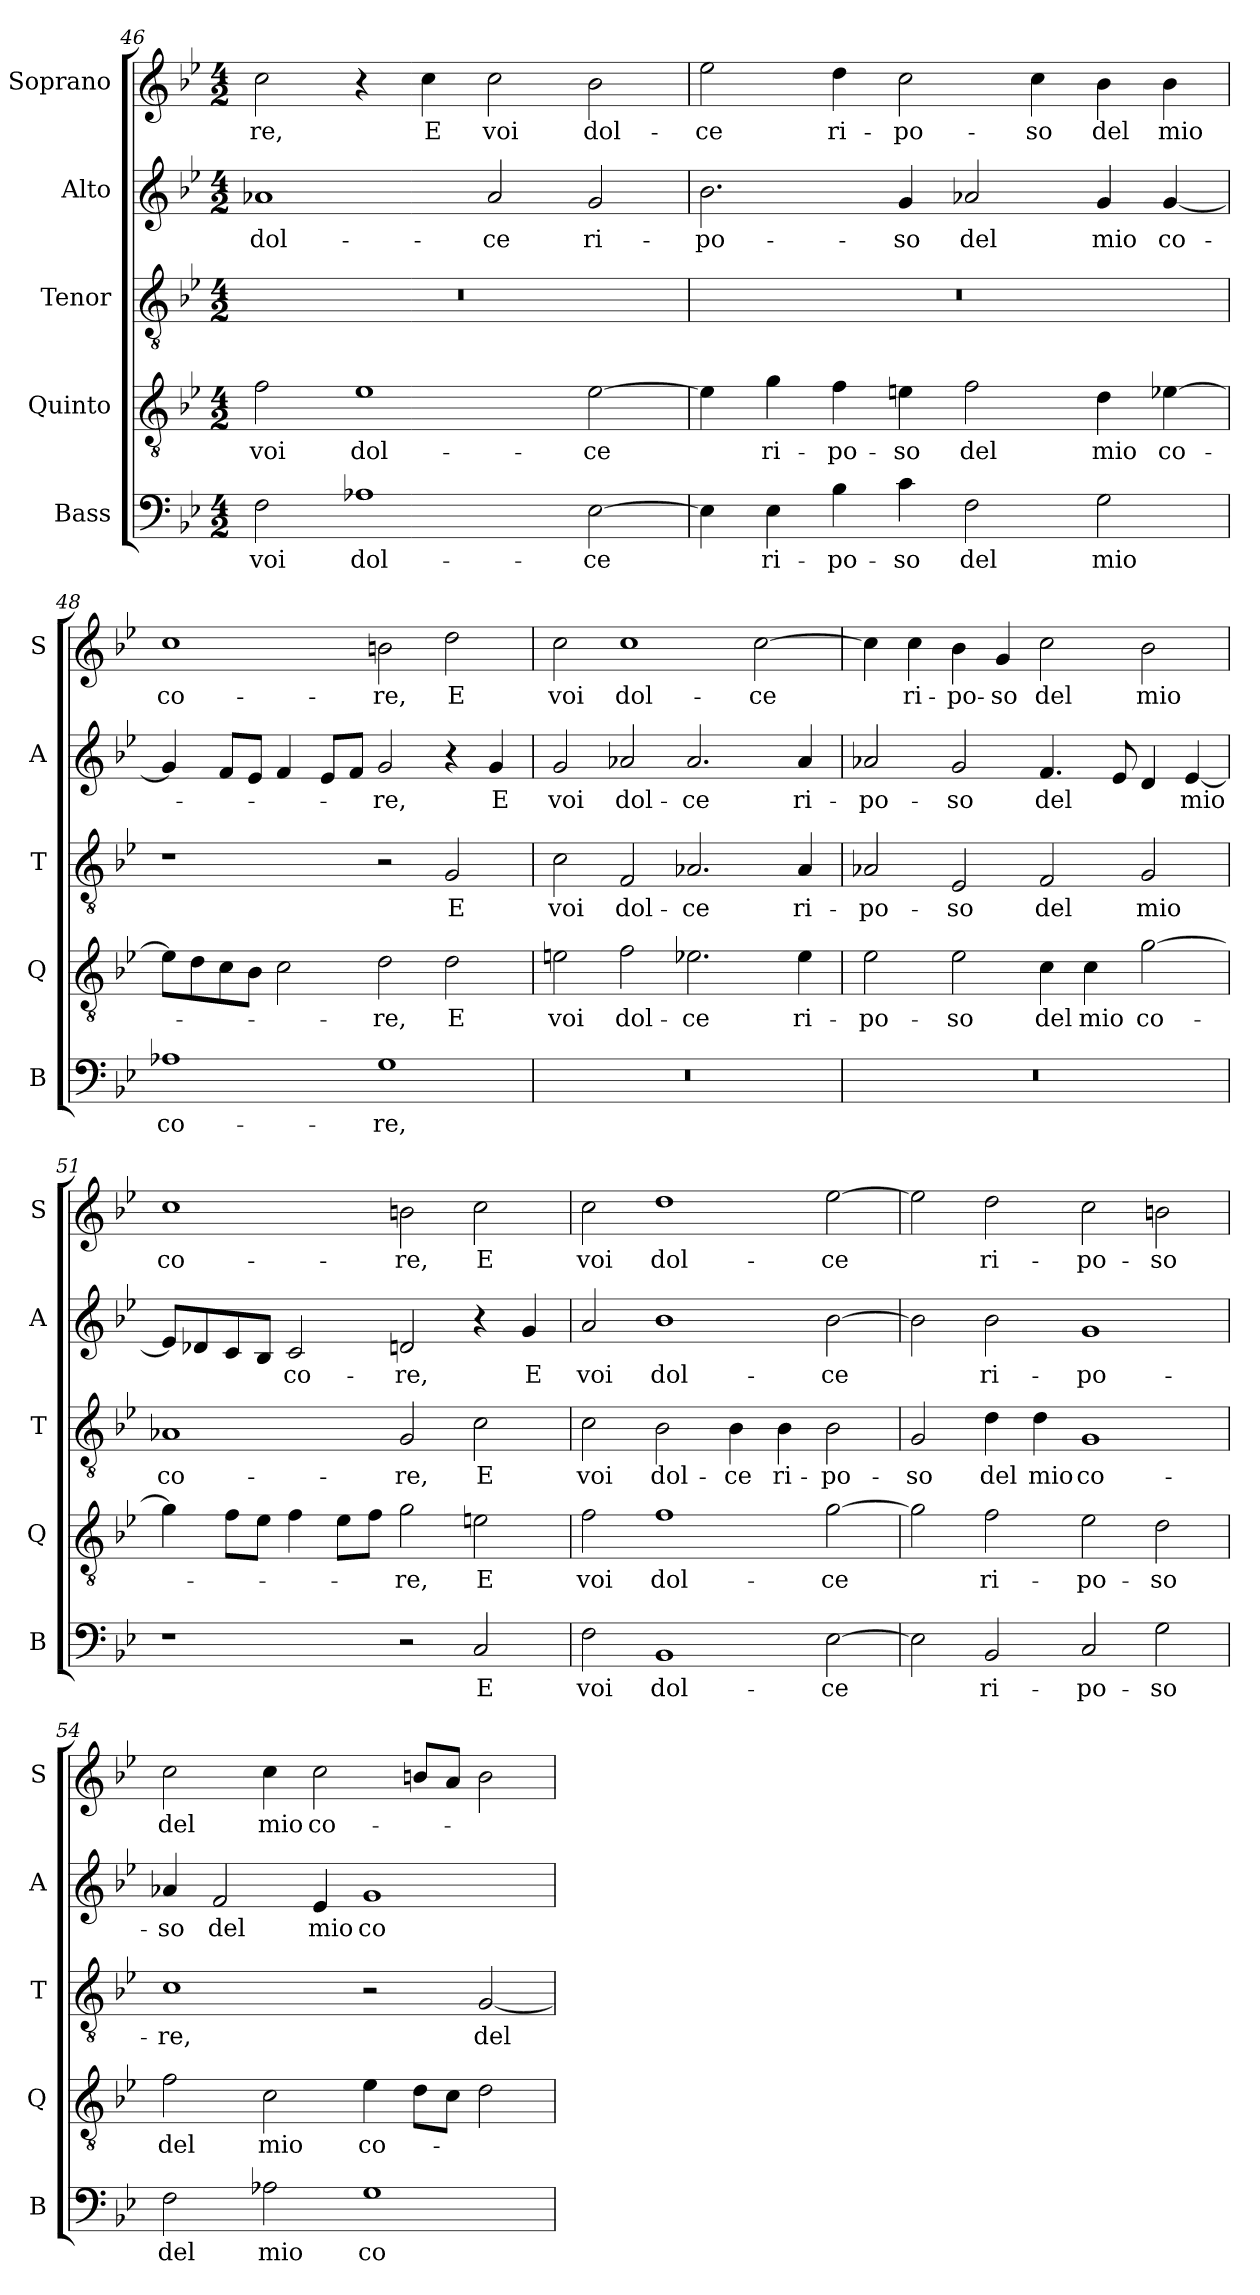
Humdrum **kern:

**kern	**text	**kern	**text	**kern	**text	**kern	**text	**kern	**text
*part5	*part5	*part4	*part4	*part3	*part3	*part2	*part2	*part1	*part1
*staff5	*staff5	*staff4	*staff4	*staff3	*staff3	*staff2	*staff2	*staff1	*staff1
*I"Bass	*	*I"Quinto	*	*I"Tenor	*	*I"Alto	*	*I"Soprano	*
*I'B	*	*I'Q	*	*I'T	*	*I'A	*	*I'S	*
*clefF4	*	*clefGv2	*	*clefGv2	*	*clefG2	*	*clefG2	*
*k[b-e-]	*	*k[b-e-]	*	*k[b-e-]	*	*k[b-e-]	*	*k[b-e-]	*
*B-:	*	*B-:	*	*B-:	*	*B-:	*	*B-:	*
*M4/2	*	*M4/2	*	*M4/2	*	*M4/2	*	*M4/2	*
=46	=46	=46	=46	=46	=46	=46	=46	=46	=46
!	!LO:LY:b	!	!LO:LY:b	!	!	!	!LO:LY:b	!	!LO:LY:b
2F\	voi	2f\	voi	0r	.	1a-X	dol-	2cc\	-re,
!	!LO:LY:b	!	!LO:LY:b	!	!	!	!	!	!
1A-X	dol-	1e-	dol-	.	.	.	.	4r	.
!	!	!	!	!	!	!	!	!	!LO:LY:b
.	.	.	.	.	.	.	.	4cc\	E
!	!	!	!	!	!	!	!LO:LY:b	!	!LO:LY:b
.	.	.	.	.	.	2a-/	-ce	2cc\	voi
!	!LO:LY:b	!	!LO:LY:b	!	!	!	!LO:LY:b	!	!LO:LY:b
[2E-\	-ce	[2e-\	-ce	.	.	2g/	ri-	2b-\	dol-
=47	=47	=47	=47	=47	=47	=47	=47	=47	=47
!	!	!	!	!	!	!	!LO:LY:b	!	!LO:LY:b
4E-\]	.	4e-\]	.	0r	.	2.b-\	-po-	2ee-\	-ce
!	!LO:LY:b	!	!LO:LY:b	!	!	!	!	!	!
4E-\	ri-	4g\	ri-	.	.	.	.	.	.
!	!LO:LY:b	!	!LO:LY:b	!	!	!	!	!	!LO:LY:b
4B-\	-po-	4f\	-po-	.	.	.	.	4dd\	ri-
!	!LO:LY:b	!	!LO:LY:b	!	!	!	!LO:LY:b	!	!LO:LY:b
4c\	-so	4en\	-so	.	.	4g/	-so	2cc\	-po-
!	!LO:LY:b	!	!LO:LY:b	!	!	!	!LO:LY:b	!	!
2F\	del	2f\	del	.	.	2a-X/	del	.	.
!	!	!	!	!	!	!	!	!	!LO:LY:b
.	.	.	.	.	.	.	.	4cc\	-so
!	!LO:LY:b	!	!LO:LY:b	!	!	!	!LO:LY:b	!	!LO:LY:b
2G\	mio	4d\	mio	.	.	4g/	mio	4b-\	del
!	!	!	!LO:LY:b	!	!	!	!LO:LY:b	!	!LO:LY:b
.	.	[4e-X\	co-	.	.	[4g/	co-	4b-\	mio
!!LO:PB:g=z
=48	=48	=48	=48	=48	=48	=48	=48	=48	=48
!	!LO:LY:b	!	!	!	!	!	!	!	!LO:LY:b
1A-X	co-	8e-\L]	.	1r	.	4g/]	.	1cc	co-
.	.	8d\	.	.	.	.	.	.	.
.	.	8c\	.	.	.	8f/L	.	.	.
.	.	8B-\J	.	.	.	8e-/J	.	.	.
.	.	2c\	.	.	.	4f/	.	.	.
.	.	.	.	.	.	8e-/L	.	.	.
.	.	.	.	.	.	8f/J	.	.	.
!	!LO:LY:b	!	!LO:LY:b	!	!	!	!LO:LY:b	!	!LO:LY:b
1G	-re,	2d\	-re,	2r	.	2g/	-re,	2bn\	-re,
!	!	!	!LO:LY:b	!	!LO:LY:b	!	!	!	!LO:LY:b
.	.	2d\	E	2G/	E	4r	.	2dd\	E
!	!	!	!	!	!	!	!LO:LY:b	!	!
.	.	.	.	.	.	4g/	E	.	.
=49	=49	=49	=49	=49	=49	=49	=49	=49	=49
!	!	!	!LO:LY:b	!	!LO:LY:b	!	!LO:LY:b	!	!LO:LY:b
0r	.	2en\	voi	2c\	voi	2g/	voi	2cc\	voi
!	!	!	!LO:LY:b	!	!LO:LY:b	!	!LO:LY:b	!	!LO:LY:b
.	.	2f\	dol-	2F/	dol-	2a-X/	dol-	1cc	dol-
!	!	!	!LO:LY:b	!	!LO:LY:b	!	!LO:LY:b	!	!
.	.	2.e-X\	-ce	2.A-X/	-ce	2.a-/	-ce	.	.
!	!	!	!	!	!	!	!	!	!LO:LY:b
.	.	.	.	.	.	.	.	[2cc\	-ce
!	!	!	!LO:LY:b	!	!LO:LY:b	!	!LO:LY:b	!	!
.	.	4e-\	ri-	4A-/	ri-	4a-/	ri-	.	.
=50	=50	=50	=50	=50	=50	=50	=50	=50	=50
!	!	!	!LO:LY:b	!	!LO:LY:b	!	!LO:LY:b	!	!
0r	.	2e-\	-po-	2A-X/	-po-	2a-X/	-po-	4cc\]	.
!	!	!	!	!	!	!	!	!	!LO:LY:b
.	.	.	.	.	.	.	.	4cc\	ri-
!	!	!	!LO:LY:b	!	!LO:LY:b	!	!LO:LY:b	!	!LO:LY:b
.	.	2e-\	-so	2E-/	-so	2g/	-so	4b-\	-po-
!	!	!	!	!	!	!	!	!	!LO:LY:b
.	.	.	.	.	.	.	.	4g/	-so
!	!	!	!LO:LY:b	!	!LO:LY:b	!	!LO:LY:b	!	!LO:LY:b
.	.	4c\	del	2F/	del	4.f/	del	2cc\	del
!	!	!	!LO:LY:b	!	!	!	!	!	!
.	.	4c\	mio	.	.	.	.	.	.
.	.	.	.	.	.	8e-/	.	.	.
!	!	!	!LO:LY:b	!	!LO:LY:b	!	!	!	!LO:LY:b
.	.	[2g\	co-	2G/	mio	4d/	.	2b-\	mio
!	!	!	!	!	!	!	!LO:LY:b	!	!
.	.	.	.	.	.	[4e-/	mio	.	.
!!LO:LB:g=z
=51	=51	=51	=51	=51	=51	=51	=51	=51	=51
!	!	!	!	!	!LO:LY:b	!	!	!	!LO:LY:b
1r	.	4g\]	.	1A-X	co-	8e-/L]	.	1cc	co-
.	.	.	.	.	.	8d-X/	.	.	.
.	.	8f\L	.	.	.	8c/	.	.	.
.	.	8e-\J	.	.	.	8B-/J	.	.	.
!	!	!	!	!	!	!	!LO:LY:b	!	!
.	.	4f\	.	.	.	2c/	co-	.	.
.	.	8e-\L	.	.	.	.	.	.	.
.	.	8f\J	.	.	.	.	.	.	.
!	!	!	!LO:LY:b	!	!LO:LY:b	!	!LO:LY:b	!	!LO:LY:b
2r	.	2g\	-re,	2G/	-re,	2dn/	-re,	2bn\	-re,
!	!LO:LY:b	!	!LO:LY:b	!	!LO:LY:b	!	!	!	!LO:LY:b
2C/	E	2en\	E	2c\	E	4r	.	2cc\	E
!	!	!	!	!	!	!	!LO:LY:b	!	!
.	.	.	.	.	.	4g/	E	.	.
=52	=52	=52	=52	=52	=52	=52	=52	=52	=52
!	!LO:LY:b	!	!LO:LY:b	!	!LO:LY:b	!	!LO:LY:b	!	!LO:LY:b
2F\	voi	2f\	voi	2c\	voi	2a/	voi	2cc\	voi
!	!LO:LY:b	!	!LO:LY:b	!	!LO:LY:b	!	!LO:LY:b	!	!LO:LY:b
1BB-	dol-	1f	dol-	2B-\	dol-	1b-	dol-	1dd	dol-
!	!	!	!	!	!LO:LY:b	!	!	!	!
.	.	.	.	4B-\	-ce	.	.	.	.
!	!	!	!	!	!LO:LY:b	!	!	!	!
.	.	.	.	4B-\	ri-	.	.	.	.
!	!LO:LY:b	!	!LO:LY:b	!	!LO:LY:b	!	!LO:LY:b	!	!LO:LY:b
[2E-\	-ce	[2g\	-ce	2B-\	-po-	[2b-\	-ce	[2ee-\	-ce
=53	=53	=53	=53	=53	=53	=53	=53	=53	=53
!	!	!	!	!	!LO:LY:b	!	!	!	!
2E-\]	.	2g\]	.	2G/	-so	2b-\]	.	2ee-\]	.
!	!LO:LY:b	!	!LO:LY:b	!	!LO:LY:b	!	!LO:LY:b	!	!LO:LY:b
2BB-/	ri-	2f\	ri-	4d\	del	2b-\	ri-	2dd\	ri-
!	!	!	!	!	!LO:LY:b	!	!	!	!
.	.	.	.	4d\	mio	.	.	.	.
!	!LO:LY:b	!	!LO:LY:b	!	!LO:LY:b	!	!LO:LY:b	!	!LO:LY:b
2C/	-po-	2e-\	-po-	1G	co-	1g	-po-	2cc\	-po-
!	!LO:LY:b	!	!LO:LY:b	!	!	!	!	!	!LO:LY:b
2G\	-so	2d\	-so	.	.	.	.	2bn\	-so
!!LO:LB:g=z
=54	=54	=54	=54	=54	=54	=54	=54	=54	=54
!	!LO:LY:b	!	!LO:LY:b	!	!LO:LY:b	!	!LO:LY:b	!	!LO:LY:b
2F\	del	2f\	del	1c	-re,	4a-X/	-so	2cc\	del
!	!	!	!	!	!	!	!LO:LY:b	!	!
.	.	.	.	.	.	2f/	del	.	.
!	!LO:LY:b	!	!LO:LY:b	!	!	!	!	!	!LO:LY:b
2A-X\	mio	2c\	mio	.	.	.	.	4cc\	mio
!	!	!	!	!	!	!	!LO:LY:b	!	!LO:LY:b
.	.	.	.	.	.	4e-/	mio	2cc\	co-
!	!LO:LY:b	!	!LO:LY:b	!	!	!	!LO:LY:b	!	!
1G	co-	4e-\	co-	2r	.	1g	co-	.	.
.	.	8d\L	.	.	.	.	.	8bn/L	.
.	.	8c\J	.	.	.	.	.	8a/J	.
!	!	!	!	!	!LO:LY:b	!	!	!	!
.	.	2d\	.	[2G/	del	.	.	2b\	.
=	=	=	=	=	=	=	=	=	=
*-	*-	*-	*-	*-	*-	*-	*-	*-	*-
